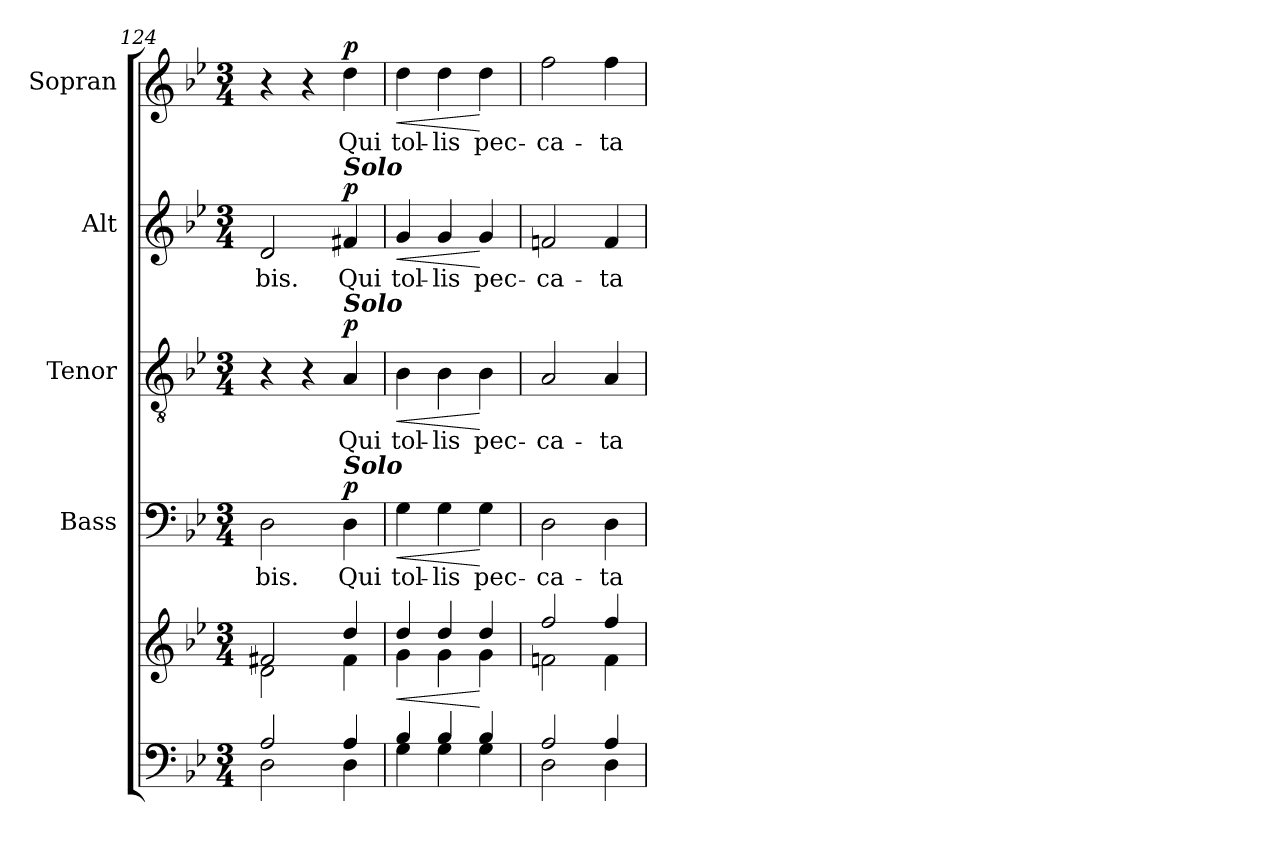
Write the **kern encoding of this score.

**kern	**kern	**dynam	**kern	**text	**dynam	**kern	**text	**dynam	**kern	**text	**dynam	**kern	**text	**dynam
*part5	*part5	*part5	*part4	*part4	*part4	*part3	*part3	*part3	*part2	*part2	*part2	*part1	*part1	*part1
*staff6	*staff5	*staff5/6	*staff4	*staff4	*staff4	*staff3	*staff3	*staff3	*staff2	*staff2	*staff2	*staff1	*staff1	*staff1
*	*	*	*I"Bass	*	*	*I"Tenor	*	*	*I"Alt	*	*	*I"Sopran	*	*
*	*	*	*I'B.	*	*	*I'T.	*	*	*I'A.	*	*	*I'S.	*	*
*clefF4	*clefG2	*	*clefF4	*	*	*clefGv2	*	*	*clefG2	*	*	*clefG2	*	*
*k[b-e-]	*k[b-e-]	*	*k[b-e-]	*	*	*k[b-e-]	*	*	*k[b-e-]	*	*	*k[b-e-]	*	*
*B-:	*B-:	*	*B-:	*	*	*B-:	*	*	*B-:	*	*	*B-:	*	*
*M3/4	*M3/4	*	*M3/4	*	*	*M3/4	*	*	*M3/4	*	*	*M3/4	*	*
=124	=124	=124	=124	=124	=124	=124	=124	=124	=124	=124	=124	=124	=124	=124
*^	*^	*	*	*	*	*	*	*	*	*	*	*	*	*
!	!	!	!	!	!	!LO:LY:b	!	!	!	!	!	!LO:LY:b	!	!	!	!
2A/	2D\	2f#X/	2d\	.	2D\	-bis.	.	4r	.	.	2d/	-bis.	.	4r	.	.
.	.	.	.	.	.	.	.	4r	.	.	.	.	.	4r	.	.
!	!	!	!	!	!	!	!	!	!	!	!LO:TX:a:Bi:t=Solo	!	!	!	!	!
!	!	!	!	!	!	!	!	!LO:TX:a:Bi:t=Solo	!	!	!	!	!	!	!	!
!	!	!	!	!	!LO:TX:a:Bi:t=Solo	!	!	!	!	!	!	!	!	!	!	!
!	!	!	!	!	!	!LO:LY:b	!LO:DY:a	!	!LO:LY:b	!LO:DY:a	!	!LO:LY:b	!LO:DY:a	!	!LO:LY:b	!LO:DY:a
4A!/	4D!\	4dd!/	4f#!\	.	4D\	Qui	p	4A/	Qui	p	4f#X/	Qui	p	4dd\	Qui	p
=125	=125	=125	=125	=125	=125	=125	=125	=125	=125	=125	=125	=125	=125	=125	=125	=125
!	!	!	!	!LO:HP:b	!	!LO:LY:b	!LO:HP:b	!	!LO:LY:b	!LO:HP:b	!	!LO:LY:b	!LO:HP:b	!	!LO:LY:b	!LO:HP:b
4B-!/	4G!\	4dd!/	4g!\	<	4G\	tol-	<	4B-\	tol-	<	4g/	tol-	<	4dd\	tol-	<
!	!	!	!	!	!	!LO:LY:b	!	!	!LO:LY:b	!	!	!LO:LY:b	!	!	!LO:LY:b	!
4B-!/	4G!\	4dd!/	4g!\	.	4G\	-lis	.	4B-\	-lis	.	4g/	-lis	.	4dd\	-lis	.
!	!	!	!	!	!	!LO:LY:b	!	!	!LO:LY:b	!	!	!LO:LY:b	!	!	!LO:LY:b	!
4B-!/	4G!\	4dd!/	4g!\	[	4G\	pec-	[	4B-\	pec-	[	4g/	pec-	[	4dd\	pec-	[
=126	=126	=126	=126	=126	=126	=126	=126	=126	=126	=126	=126	=126	=126	=126	=126	=126
!	!	!	!	!	!	!LO:LY:b	!	!	!LO:LY:b	!	!	!LO:LY:b	!	!	!LO:LY:b	!
2A!/	2D!\	2ff!/	2fn!\	.	2D\	-ca-	.	2A/	-ca-	.	2fn/	-ca-	.	2ff\	-ca-	.
!	!	!	!	!	!	!LO:LY:b	!	!	!LO:LY:b	!	!	!LO:LY:b	!	!	!LO:LY:b	!
4A!/	4D!\	4ff!/	4f!\	.	4D\	-ta	.	4A/	-ta	.	4f/	-ta	.	4ff\	-ta	.
*v	*v	*	*	*	*	*	*	*	*	*	*	*	*	*	*	*
*	*v	*v	*	*	*	*	*	*	*	*	*	*	*	*	*
=	=	=	=	=	=	=	=	=	=	=	=	=	=	=
*-	*-	*-	*-	*-	*-	*-	*-	*-	*-	*-	*-	*-	*-	*-
